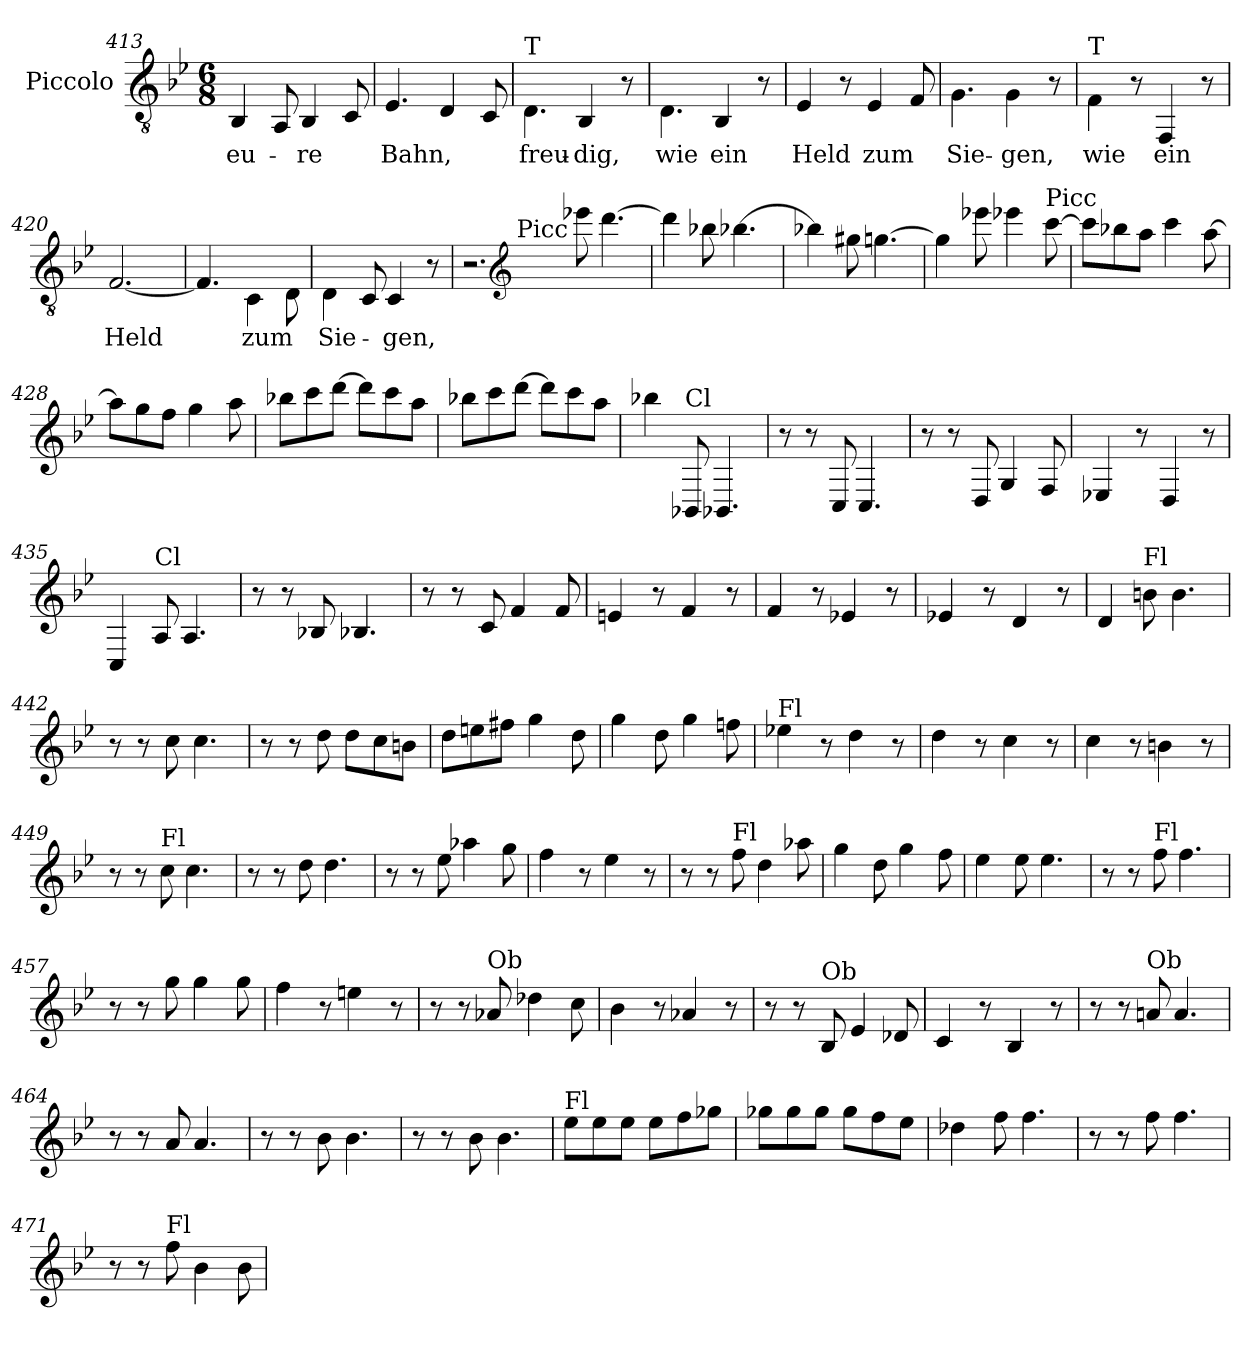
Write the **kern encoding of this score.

**kern	**text
*part1	*part1
*staff1	*staff1
*I"Piccolo	*
*I'Picc	*
*clefGv2	*
*ITrd-7c-12	*
*k[b-e-]	*
*M6/8	*
=413	=413
!	!LO:LY:b
4B-/	eu-
8A/	.
!	!LO:LY:b
4B-	-re
8c	.
=414	=414
!	!LO:LY:b
4.e-	Bahn,
4d	.
8c	.
=415	=415
!LO:TX:a:t=T	!
!	!LO:LY:b
4.d\	freu-
!	!LO:LY:b
4B-	-dig,
8r	.
=416	=416
!	!LO:LY:b
4.d\	wie
!	!LO:LY:b
4B-	ein
8r	.
=417	=417
!	!LO:LY:b
4e-	Held
8r	.
!	!LO:LY:b
4e-	zum
8f	.
=418	=418
!	!LO:LY:b
4.g\	Sie-
!	!LO:LY:b
4g\	-gen,
8r	.
=419	=419
!LO:TX:a:t=T	!
!	!LO:LY:b
4f\	wie
8r	.
!	!LO:LY:b
4F	ein
8r	.
=420	=420
!	!LO:LY:b
[2.f	Held
!!LO:PB:g=z
=421	=421
4.f]	.
!	!LO:LY:b
4c\	zum
8d\	.
=422	=422
!	!LO:LY:b
4d\	Sie-
8c/	.
!	!LO:LY:b
4c/	-gen,
8r	.
=423	=423
*^	*
2.r	4ryy	.
*clefG2	*	*
!	!LO:TX:a:t=Picc	!
.	1ryy	.
8eeee-X	.	.
[4.dddd	.	.
*v	*v	*
=424	=424
4dddd]	.
8bbb-X	.
[4.bbb-X	.
=425	=425
4bbb-X]	.
8ggg#X	.
[4.ggg	.
=426	=426
4ggg]	.
8eeee-X	.
4eeee-X	.
!LO:TX:a:t=Picc	!
[8cccc	.
=427	=427
8cccc\L]	.
8bbb-X\	.
8aaa\J	.
4cccc	.
[8aaa	.
=428	=428
8aaa\L]	.
8ggg\	.
8fff\J	.
4ggg	.
8aaa	.
=429	=429
8bbb-X\L	.
8cccc\	.
[8dddd\J	.
8dddd\L]	.
8cccc\	.
8aaa\J	.
=430	=430
8bbb-X\L	.
8cccc\	.
[8dddd\J	.
8dddd\L]	.
8cccc\	.
8aaa\J	.
=431	=431
4bbb-X	.
!LO:TX:a:t=Cl	!
8B-X	.
4.B-X	.
=432	=432
8r	.
8r	.
8c	.
4.c	.
!!LO:PB:g=z
=433	=433
8r	.
8r	.
8d	.
4g	.
8f	.
=434	=434
4e-X	.
8r	.
4d	.
8r	.
=435	=435
4c	.
!LO:TX:a:t=Cl	!
8a	.
4.a	.
=436	=436
8r	.
8r	.
8b-X	.
4.b-X	.
=437	=437
8r	.
8r	.
8cc	.
4ff	.
8ff	.
=438	=438
4ee	.
8r	.
4ff	.
8r	.
=439	=439
4ff	.
8r	.
4ee-X	.
8r	.
=440	=440
4ee-X	.
8r	.
4dd	.
8r	.
=441	=441
4dd	.
!LO:TX:a:t=Fl	!
8bbn	.
4.bb	.
=442	=442
8r	.
8r	.
8ccc	.
4.ccc	.
=443	=443
8r	.
8r	.
8ddd	.
8ddd\L	.
8ccc\	.
8bbn\J	.
!!LO:PB:g=z
=444	=444
8ddd\L	.
8eeen\	.
8fff#X\J	.
4ggg	.
8ddd	.
=445	=445
4ggg	.
8ddd	.
4ggg	.
8fffn	.
=446	=446
!LO:TX:a:t=Fl	!
4eee-X	.
8r	.
4ddd	.
8r	.
=447	=447
4ddd	.
8r	.
4ccc	.
8r	.
=448	=448
4ccc	.
8r	.
4bbn	.
8r	.
=449	=449
8r	.
8r	.
!LO:TX:a:t=Fl	!
8ccc	.
4.ccc	.
=450	=450
8r	.
8r	.
8ddd	.
4.ddd	.
=451	=451
8r	.
8r	.
8eee-	.
4aaa-X	.
8ggg	.
=452	=452
4fff	.
8r	.
4eee-	.
8r	.
=453	=453
8r	.
8r	.
!LO:TX:a:t=Fl	!
8fff	.
4ddd	.
8aaa-X	.
=454	=454
4ggg	.
8ddd	.
4ggg	.
8fff	.
!!LO:PB:g=z
=455	=455
4eee-	.
8eee-	.
4.eee-	.
=456	=456
8r	.
8r	.
!LO:TX:a:t=Fl	!
8fff	.
4.fff	.
=457	=457
8r	.
8r	.
8ggg	.
4ggg	.
8ggg	.
=458	=458
4fff	.
8r	.
4eeen	.
8r	.
=459	=459
8r	.
8r	.
!LO:TX:a:t=Ob	!
8aa-X	.
4ddd-X	.
8ccc	.
=460	=460
4bb-	.
8r	.
4aa-X	.
8r	.
=461	=461
8r	.
8r	.
!LO:TX:a:t=Ob	!
8b-	.
4ee-	.
8dd-X	.
=462	=462
4cc	.
8r	.
4b-	.
8r	.
=463	=463
8r	.
8r	.
!LO:TX:a:t=Ob	!
8aan	.
4.aa	.
=464	=464
8r	.
8r	.
8aa	.
4.aa	.
=465	=465
8r	.
8r	.
8bb-	.
4.bb-	.
!!LO:PB:g=z
=466	=466
8r	.
8r	.
8bb-	.
4.bb-	.
=467	=467
!LO:TX:a:t=Fl	!
8eee-\L	.
8eee-\	.
8eee-\J	.
8eee-\L	.
8fff\	.
8ggg-X\J	.
=468	=468
8ggg-X\L	.
8ggg-\	.
8ggg-\J	.
8ggg-\L	.
8fff\	.
8eee-\J	.
=469	=469
4ddd-X	.
8fff	.
4.fff	.
=470	=470
8r	.
8r	.
8fff	.
4.fff	.
=471	=471
8r	.
8r	.
!LO:TX:a:t=Fl	!
8fff	.
4bb-	.
8bb-	.
=	=
*-	*-
